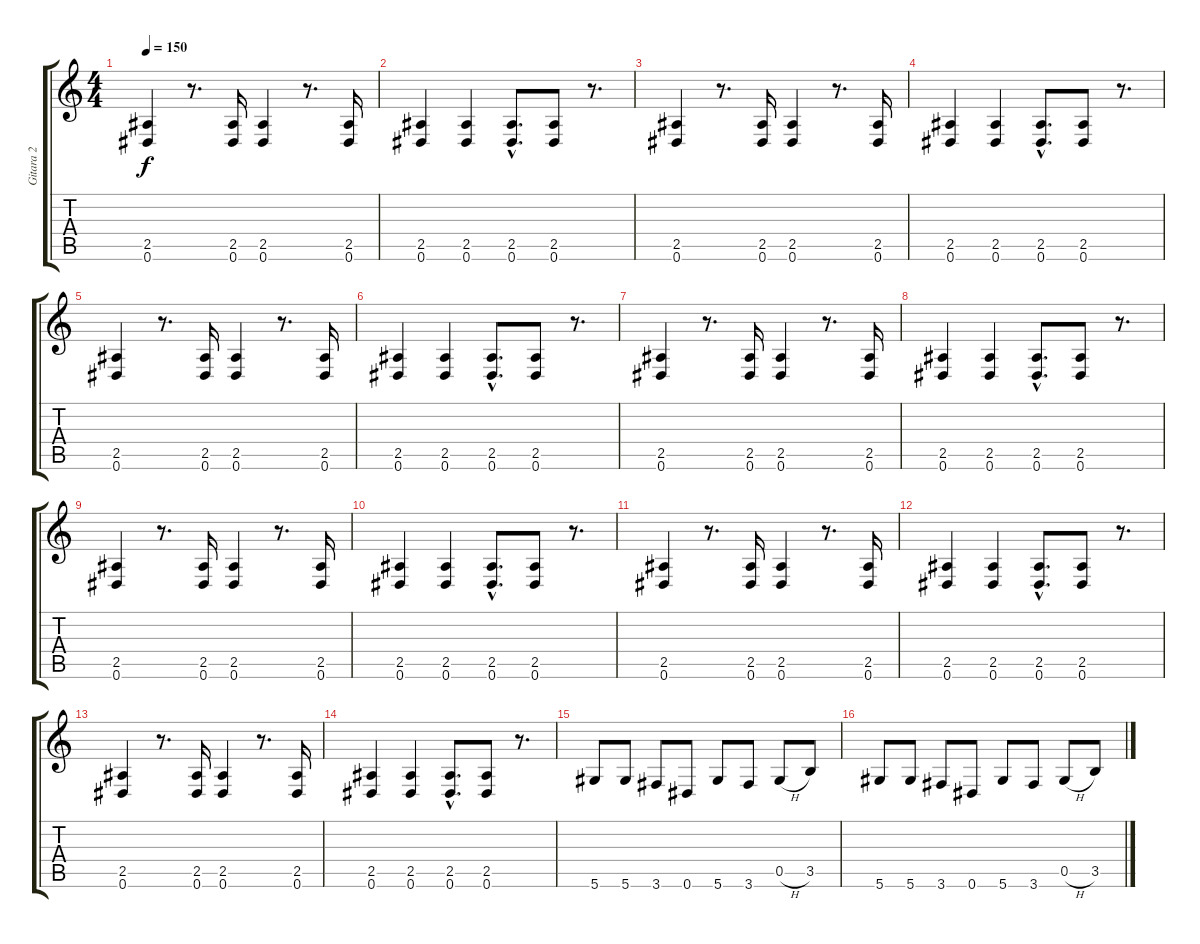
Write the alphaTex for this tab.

\track ("Gitara 2" "Gitara 2") {instrument distortionguitar}
\staff {score tabs}
\tuning (Eb4 Bb3 Gb3 Db3 Ab2 Eb2) {hide}
\ts (4 4)
\tempo 150
\clef g2
\ks c
(2.5 0.6).4{dy f} r.8{d} (2.5 0.6).16 (2.5 0.6).4 r.8{d} (2.5 0.6).16 |
(2.5 0.6).4 (2.5 0.6).4 (2.5{hac} 0.6{hac}).8{d} (2.5 0.6).8 r.8{d} |
(2.5 0.6).4 r.8{d} (2.5 0.6).16 (2.5 0.6).4 r.8{d} (2.5 0.6).16 |
(2.5 0.6).4 (2.5 0.6).4 (2.5{hac} 0.6{hac}).8{d} (2.5 0.6).8 r.8{d} |
(2.5 0.6).4 r.8{d} (2.5 0.6).16 (2.5 0.6).4 r.8{d} (2.5 0.6).16 |
(2.5 0.6).4 (2.5 0.6).4 (2.5{hac} 0.6{hac}).8{d} (2.5 0.6).8 r.8{d} |
(2.5 0.6).4 r.8{d} (2.5 0.6).16 (2.5 0.6).4 r.8{d} (2.5 0.6).16 |
(2.5 0.6).4 (2.5 0.6).4 (2.5{hac} 0.6{hac}).8{d} (2.5 0.6).8 r.8{d} |
(2.5 0.6).4 r.8{d} (2.5 0.6).16 (2.5 0.6).4 r.8{d} (2.5 0.6).16 |
(2.5 0.6).4 (2.5 0.6).4 (2.5{hac} 0.6{hac}).8{d} (2.5 0.6).8 r.8{d} |
(2.5 0.6).4 r.8{d} (2.5 0.6).16 (2.5 0.6).4 r.8{d} (2.5 0.6).16 |
(2.5 0.6).4 (2.5 0.6).4 (2.5{hac} 0.6{hac}).8{d} (2.5 0.6).8 r.8{d} |
(2.5 0.6).4 r.8{d} (2.5 0.6).16 (2.5 0.6).4 r.8{d} (2.5 0.6).16 |
(2.5 0.6).4 (2.5 0.6).4 (2.5{hac} 0.6{hac}).8{d} (2.5 0.6).8 r.8{d} |
5.6.8 5.6.8 3.6.8 0.6.8 5.6.8 3.6.8 0.5{h}.8 3.5.8 |
5.6.8 5.6.8 3.6.8 0.6.8 5.6.8 3.6.8 0.5{h}.8 3.5.8
